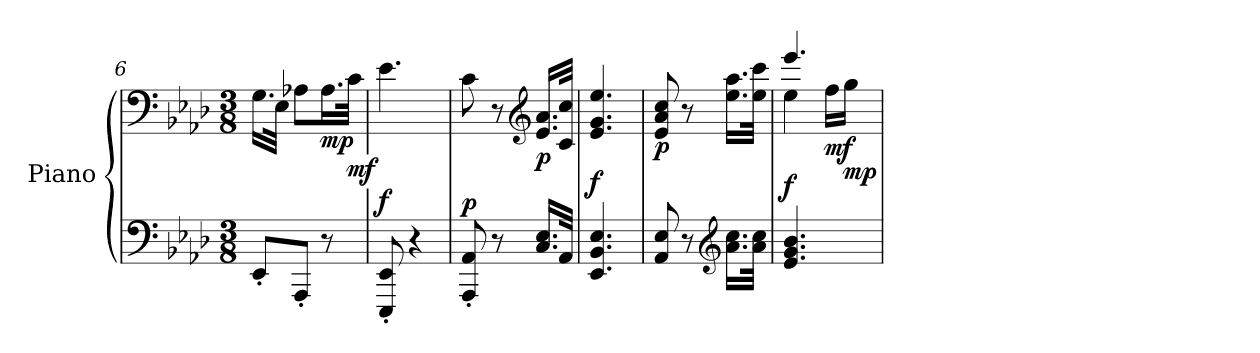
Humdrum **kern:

**kern	**kern	**dynam
*part1	*part1	*part1
*staff2	*staff1	*staff1/2
*I"Piano	*	*
*I'Pno	*	*
*clefF4	*clefF4	*
*k[b-e-a-d-]	*k[b-e-a-d-]	*
*M3/8	*M3/8	*
=6	=6	=6
8EE-'/L	16.G\LL	.
.	32E-\JJk	.
8AAA-'/J	8A-X\L	.
!	!	!LO:DY:b
8r	16.A-\L	mp
!	!	!LO:DY:b
.	32c\JJk	mf
!!LO:LB:g=z
=7	=7	=7
!	!	!LO:DY:b
8EEE-/' 8EE-/'	4.e-\	f
4r	.	.
=8	=8	=8
!	!	!LO:DY:a=2
8AAA-/' 8AA-/'	8c\	p
8r	8r	.
*	*clefG2	*
!	!	!LO:DY:b
16.C/ 16.E-/LL	16.e-/ 16.a-/LL	p
32AA-/JJk	32c/ 32cc/JJk	.
=9	=9	=9
!	!	!LO:DY:a=2
4.EE-/ 4.BB-/ 4.E-/	4.e-/ 4.g/ 4.ee-/	f
=10	=10	=10
!	!	!LO:DY:b
8AA-/ 8E-/	8e-/ 8a-/ 8cc/	p
8r	8r	.
*clefG2	*	*
16.a-\ 16.cc\LL	16.ee-\ 16.aa-\LL	.
32a-\ 32cc\JJk	32ee-\ 32ccc\JJk	.
=11	=11	=11
*	*^	*
!	!	!	!LO:DY:a=2
4.e-/ 4.g/ 4.b-/	4.eee-/	4ee-\	f
!	!	!	!LO:DY:b
.	.	16ff\LL	mf
!	!	!	!LO:DY:b
.	.	16gg\JJ	mp
*	*v	*v	*
=	=	=
*-	*-	*-
